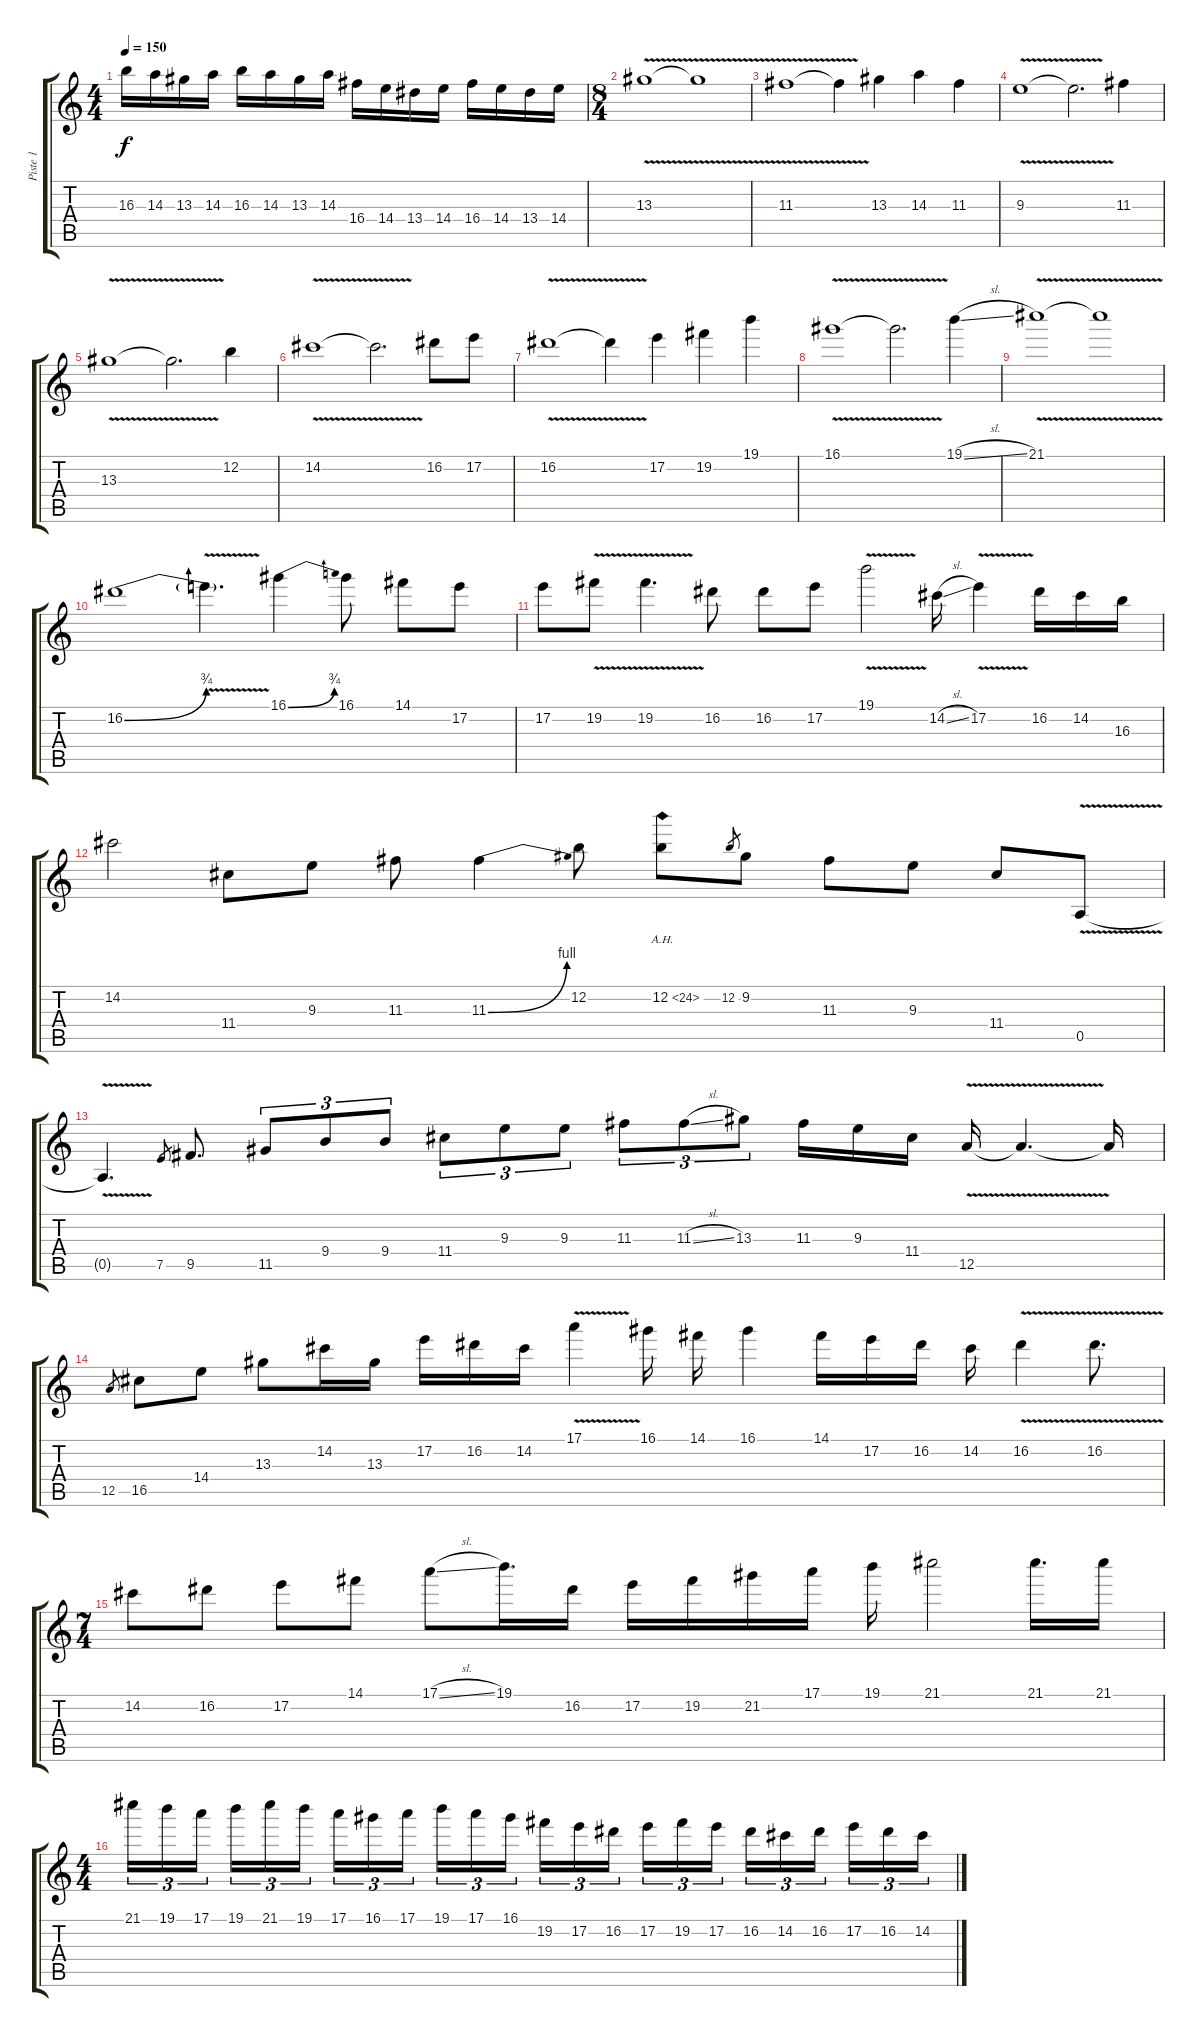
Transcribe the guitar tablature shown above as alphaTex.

\track ("Piste 1" "Piste 1") {instrument overdrivenguitar}
\staff {score tabs}
\tuning (E4 B3 G3 D3 A2 E2) {hide}
\ts (4 4)
\tempo 150
\clef g2
\ks c
16.3.16{dy f} 14.3.16 13.3.16 14.3.16 16.3.16 14.3.16 13.3.16 14.3.16 16.4.16 14.4.16 13.4.16 14.4.16 16.4.16 14.4.16 13.4.16 14.4.16 |
\ts (8 4)
13.3{v}.1 13.3{t}.1 |
11.3{v}.1 11.3{t}.4 13.3.4 14.3.4 11.3.4 |
9.3{v}.1 9.3{t}.2{d} 11.3.4 |
13.3{v}.1 13.3{t}.2{d} 12.2.4 |
14.2{v}.1 14.2{t}.2{d} 16.2.8 17.2.8 |
16.2{v}.1 16.2{t}.4 17.2.4 19.2.4 19.1.4 |
16.1{v}.1 16.1{t}.2{d} 19.1{sl}.4 |
21.1{v}.1 21.1{t}.1 |
16.2{be (bend 0 0 60 3)}.1 16.2{v t}.4{d} 16.1{be (bend 0 0 60 3)}.4 16.1.8 14.1.8 17.2.8 |
17.2.8 19.2{v}.8 19.2{v}.4{d} 16.2.8 16.2.8 17.2.8 19.1{v}.2 14.2{sl}.16 17.2{v}.4 16.2.16 14.2.16 16.3.16 |
14.2.2 11.4.8 9.3.8 11.3.8 11.3{be (bend 0 0 60 4)}.4 12.2.8 12.2{ah 12}.8 12.2.8{gr} 9.2.8 11.3.8 9.3.8 11.4.8 0.5{v}.8 |
0.5{t}.4{d} 7.5.8{gr} 9.5.8{d} 11.5.8{tu (3 2)} 9.4.8{tu (3 2)} 9.4.8{tu (3 2)} 11.4.8{tu (3 2)} 9.3.8{tu (3 2)} 9.3.8{tu (3 2)} 11.3.8{tu (3 2)} 11.3{sl}.8{tu (3 2)} 13.3.8{tu (3 2)} 11.3.16 9.3.16 11.4.16 12.5{v}.16 12.5{t}.4{d} 12.5{t}.16 |
12.5.8{gr} 16.5.8 14.4.8 13.3.8 14.2.16 13.3.16 17.2.16 16.2.16 14.2.16 17.1{v}.4 16.1.16 14.1.16 16.1.4 14.1.16 17.2.16 16.2.16 14.2.16 16.2{v}.4 16.2{v}.8{d} |
\ts (7 4)
14.2.8 16.2.8 17.2.8 14.1.8 17.1{sl}.8 19.1.16{d} 16.2.16 17.2.16 19.2.16 21.2.16 17.1.16 19.1.16 21.1.2 21.1.16{d} 21.1.16 |
\ts (4 4)
21.1.16{tu (3 2)} 19.1.16{tu (3 2)} 17.1.16{tu (3 2) beam splitsecondary} 19.1.16{tu (3 2)} 21.1.16{tu (3 2)} 19.1.16{tu (3 2)} 17.1.16{tu (3 2)} 16.1.16{tu (3 2)} 17.1.16{tu (3 2) beam splitsecondary} 19.1.16{tu (3 2)} 17.1.16{tu (3 2)} 16.1.16{tu (3 2)} 19.2.16{tu (3 2)} 17.2.16{tu (3 2)} 16.2.16{tu (3 2) beam splitsecondary} 17.2.16{tu (3 2)} 19.2.16{tu (3 2)} 17.2.16{tu (3 2)} 16.2.16{tu (3 2)} 14.2.16{tu (3 2)} 16.2.16{tu (3 2) beam splitsecondary} 17.2.16{tu (3 2)} 16.2.16{tu (3 2)} 14.2.16{tu (3 2)}
